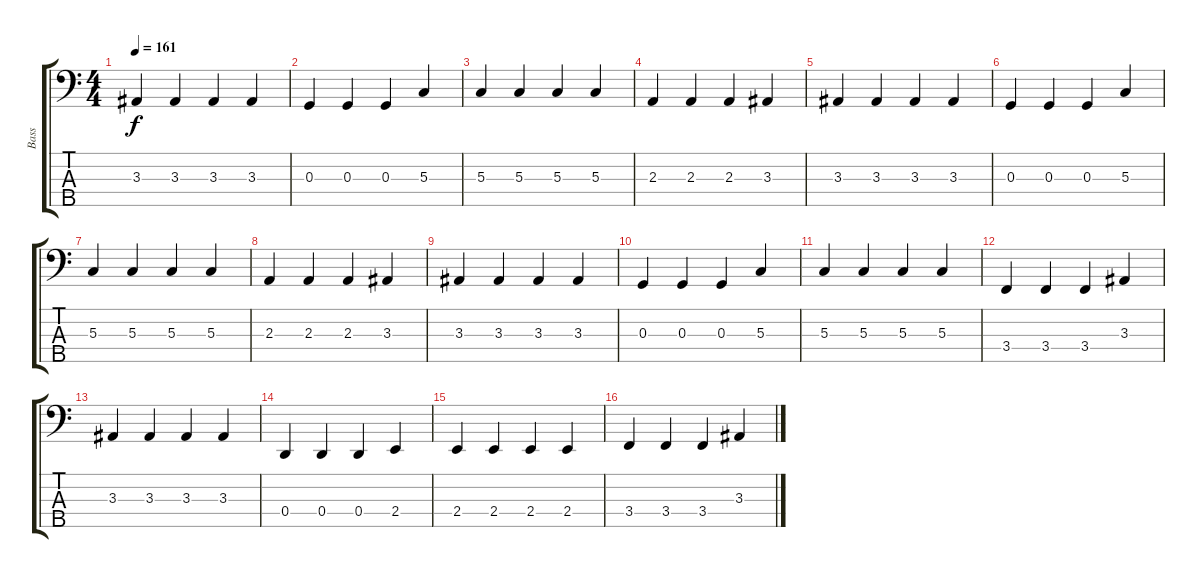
\track ("Bass" "Bass") {instrument electricbassfinger}
\staff {score tabs}
\tuning (F2 C2 G1 D1 A0) {hide}
\ts (4 4)
\tempo 161
\clef f4
\ks c
3.3.4{dy f} 3.3.4 3.3.4 3.3.4 |
0.3.4 0.3.4 0.3.4 5.3.4 |
5.3.4 5.3.4 5.3.4 5.3.4 |
2.3.4 2.3.4 2.3.4 3.3.4 |
3.3.4 3.3.4 3.3.4 3.3.4 |
0.3.4 0.3.4 0.3.4 5.3.4 |
5.3.4 5.3.4 5.3.4 5.3.4 |
2.3.4 2.3.4 2.3.4 3.3.4 |
3.3.4 3.3.4 3.3.4 3.3.4 |
0.3.4 0.3.4 0.3.4 5.3.4 |
5.3.4 5.3.4 5.3.4 5.3.4 |
3.4.4 3.4.4 3.4.4 3.3.4 |
3.3.4 3.3.4 3.3.4 3.3.4 |
0.4.4 0.4.4 0.4.4 2.4.4 |
2.4.4 2.4.4 2.4.4 2.4.4 |
3.4.4 3.4.4 3.4.4 3.3.4
